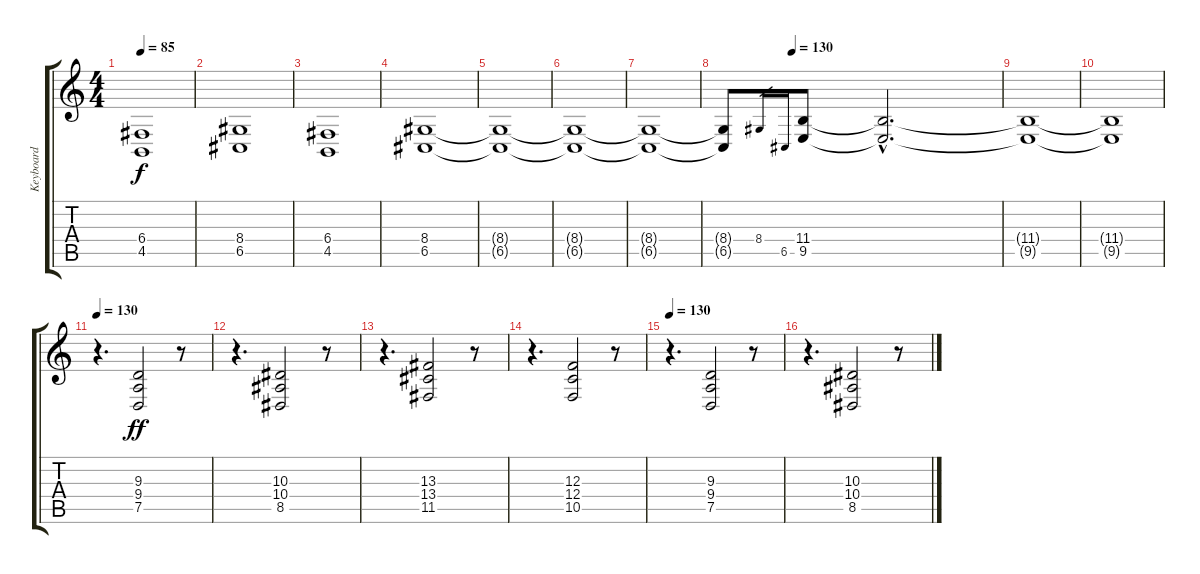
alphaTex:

\track ("Keyboard" "Keyboard") {instrument applause}
\staff {score tabs}
\tuning (D4 A3 F3 C3 G2 D2) {hide}
\ts (4 4)
\tempo 85
\clef g2
\ks c
(6.4 4.5).1{dy f} |
(8.4 6.5).1 |
(6.4 4.5).1 |
(8.4 6.5).1 |
(8.4{t} 6.5{t}).1 |
(8.4{t} 6.5{t}).1 |
(8.4{t} 6.5{t}).1 |
\tempo (130 0.25)
(8.4{t} 6.5{t}).8 8.4.16{gr} 6.5.16{gr} (11.4 9.5).8 (11.4{hac t} 9.5{hac t}).2{d} |
(11.4{t} 9.5{t}).1 |
(11.4{t} 9.5{t}).1 |
\tempo 130
r.4{d volume 12 instrument applause} (9.3 9.4 7.5).2{dy ff} r.8 |
r.4{d} (10.3 10.4 8.5).2 r.8 |
r.4{d} (13.3 13.4 11.5).2 r.8 |
r.4{d} (12.3 12.4 10.5).2 r.8 |
\tempo 130
r.4{d} (9.3 9.4 7.5).2 r.8 |
r.4{d} (10.3 10.4 8.5).2 r.8
